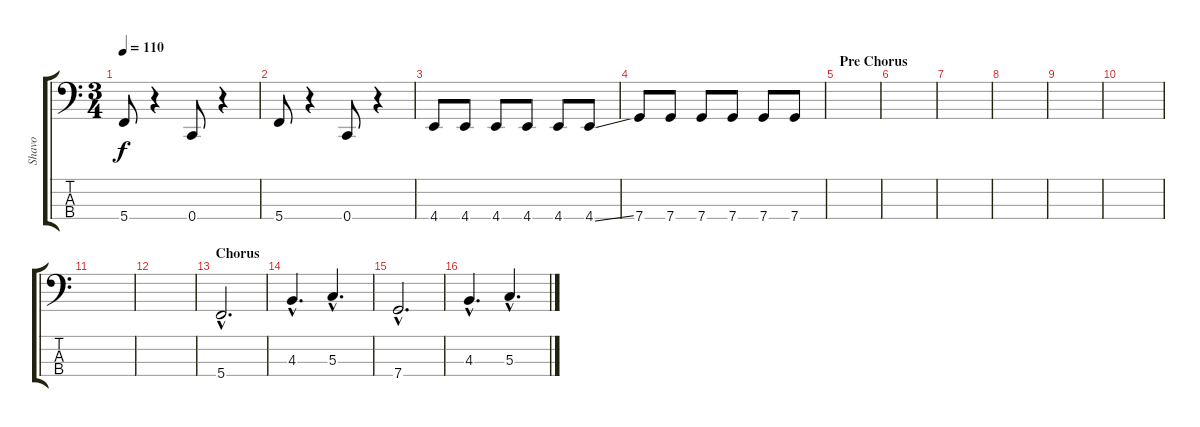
\track ("Shavo" "Shavo") {instrument electricbassfinger}
\staff {score tabs}
\tuning (F2 C2 G1 C1) {hide}
\ts (3 4)
\tempo 110
\clef f4
\ks c
5.4.8{dy f} r.4 0.4.8 r.4 |
5.4.8 r.4 0.4.8 r.4 |
4.4.8 4.4.8 4.4.8 4.4.8 4.4.8 4.4{ss}.8 |
7.4.8 7.4.8 7.4.8 7.4.8 7.4.8 7.4.8 |
\section ("" "Pre Chorus")
|
|
|
|
|
|
|
|
\section ("" "Chorus")
5.4{hac}.2{d} |
4.3{hac}.4{d} 5.3{hac}.4{d} |
7.4{hac}.2{d} |
4.3{hac}.4{d} 5.3{hac}.4{d}
